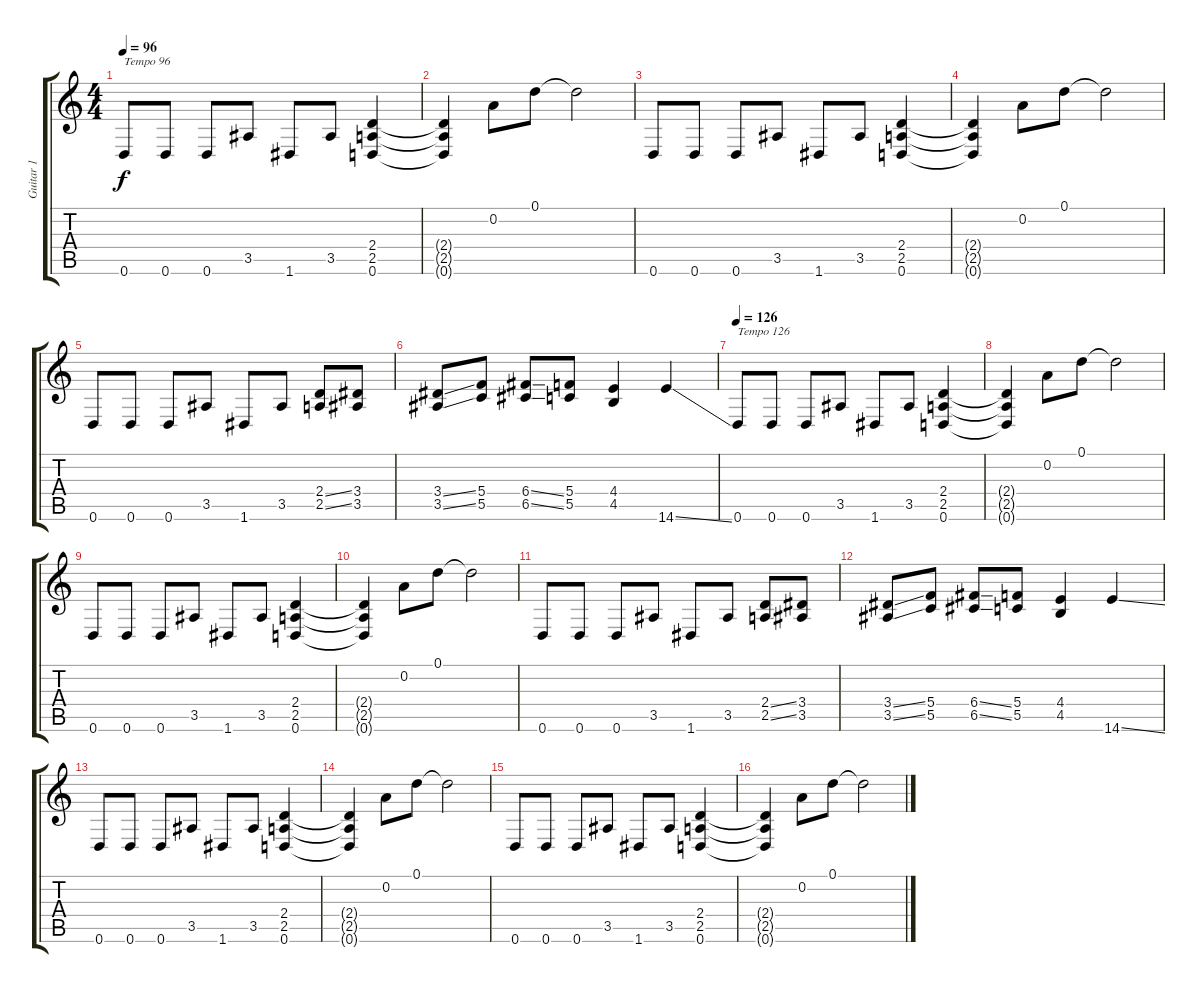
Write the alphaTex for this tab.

\track ("Guitar 1" "Guitar 1") {instrument distortionguitar}
\staff {score tabs}
\tuning (D4 A3 F3 C3 G2 D2) {hide}
\ts (4 4)
\tempo 96
\clef g2
\ks c
0.6.8{txt "Tempo 96" dy f} 0.6.8 0.6.8 3.5.8 1.6.8 3.5.8 (2.4 2.5 0.6).4 |
(2.4{t} 2.5{t} 0.6{t}).4 0.2.8 0.1.8 0.1{t}.2 |
0.6.8 0.6.8 0.6.8 3.5.8 1.6.8 3.5.8 (2.4 2.5 0.6).4 |
(2.4{t} 2.5{t} 0.6{t}).4 0.2.8 0.1.8 0.1{t}.2 |
0.6.8 0.6.8 0.6.8 3.5.8 1.6.8 3.5.8 (2.4{ss} 2.5{ss}).8 (3.4 3.5).8 |
(3.4{ss} 3.5{ss}).8 (5.4 5.5).8 (6.4{ss} 6.5{ss}).8 (5.4 5.5).8 (4.4 4.5).4 14.6{ss}.4 |
\tempo 126
0.6.8{txt "Tempo 126"} 0.6.8 0.6.8 3.5.8 1.6.8 3.5.8 (2.4 2.5 0.6).4 |
(2.4{t} 2.5{t} 0.6{t}).4 0.2.8 0.1.8 0.1{t}.2 |
0.6.8 0.6.8 0.6.8 3.5.8 1.6.8 3.5.8 (2.4 2.5 0.6).4 |
(2.4{t} 2.5{t} 0.6{t}).4 0.2.8 0.1.8 0.1{t}.2 |
0.6.8 0.6.8 0.6.8 3.5.8 1.6.8 3.5.8 (2.4{ss} 2.5{ss}).8 (3.4 3.5).8 |
(3.4{ss} 3.5{ss}).8 (5.4 5.5).8 (6.4{ss} 6.5{ss}).8 (5.4 5.5).8 (4.4 4.5).4 14.6{ss}.4 |
0.6.8 0.6.8 0.6.8 3.5.8 1.6.8 3.5.8 (2.4 2.5 0.6).4 |
(2.4{t} 2.5{t} 0.6{t}).4 0.2.8 0.1.8 0.1{t}.2 |
0.6.8 0.6.8 0.6.8 3.5.8 1.6.8 3.5.8 (2.4 2.5 0.6).4 |
(2.4{t} 2.5{t} 0.6{t}).4 0.2.8 0.1.8 0.1{t}.2
